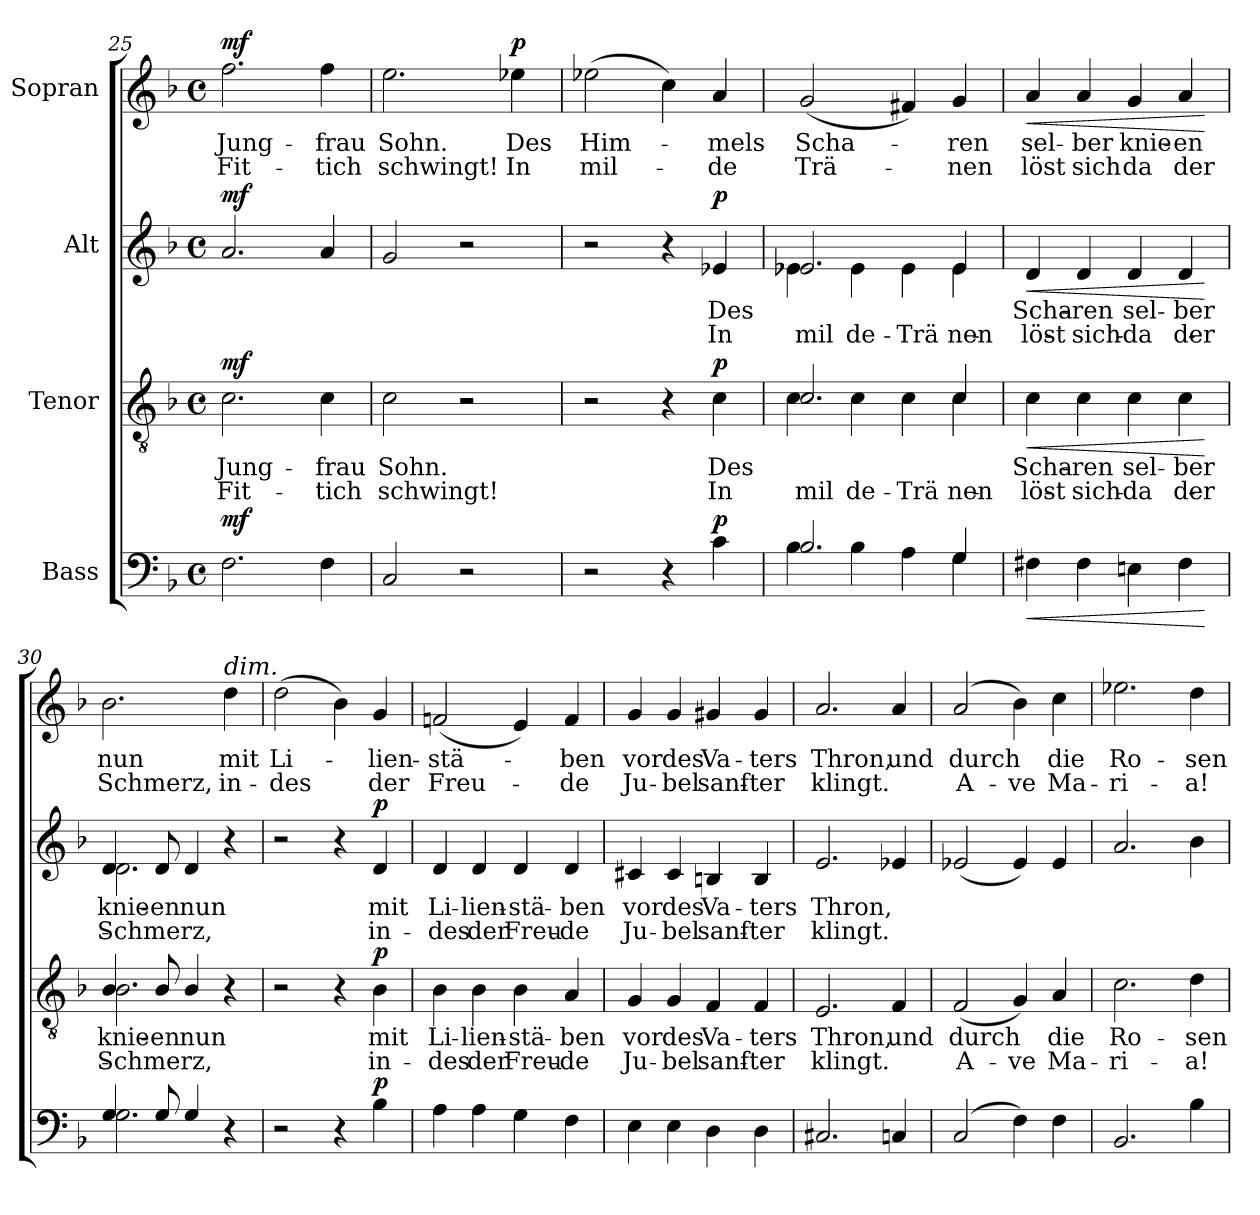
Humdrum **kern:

**kern	**dynam	**kern	**text	**text	**dynam	**kern	**text	**text	**dynam	**kern	**text	**text	**dynam
*part4	*part4	*part3	*part3	*part3	*part3	*part2	*part2	*part2	*part2	*part1	*part1	*part1	*part1
*staff4	*staff4	*staff3	*staff3	*staff3	*staff3	*staff2	*staff2	*staff2	*staff2	*staff1	*staff1	*staff1	*staff1
*I"Bass	*	*I"Tenor	*	*	*	*I"Alt	*	*	*	*I"Sopran	*	*	*
*clefF4	*	*clefGv2	*	*	*	*clefG2	*	*	*	*clefG2	*	*	*
*k[b-]	*	*k[b-]	*	*	*	*k[b-]	*	*	*	*k[b-]	*	*	*
*M4/4	*	*M4/4	*	*	*	*M4/4	*	*	*	*M4/4	*	*	*
*met(c)	*	*met(c)	*	*	*	*met(c)	*	*	*	*met(c)	*	*	*
=25	=25	=25	=25	=25	=25	=25	=25	=25	=25	=25	=25	=25	=25
!	!LO:DY:a	!	!LO:LY:b	!LO:LY:b	!LO:DY:a	!	!	!	!LO:DY:a	!	!LO:LY:b	!LO:LY:b	!LO:DY:a
2.F\	mf	2.c\	Jung-	Fit-	mf	2.a/	.	.	mf	2.ff\	Jung-	Fit-	mf
!	!	!	!LO:LY:b	!LO:LY:b	!	!	!	!	!	!	!LO:LY:b	!LO:LY:b	!
4F\	.	4c\	-frau	-tich	.	4a/	.	.	.	4ff\	-frau	-tich	.
=26	=26	=26	=26	=26	=26	=26	=26	=26	=26	=26	=26	=26	=26
!	!	!	!LO:LY:b	!LO:LY:b	!	!	!	!	!	!	!LO:LY:b	!LO:LY:b	!
2C/	.	2c\	Sohn.	schwingt!	.	2g/	.	.	.	2.ee\	Sohn.	schwingt!	.
2r	.	2r	.	.	.	2r	.	.	.	.	.	.	.
!	!	!	!	!	!	!	!	!	!	!	!LO:LY:b	!LO:LY:b	!LO:DY:a
.	.	.	.	.	.	.	.	.	.	4ee-X\	Des	In	p
=27	=27	=27	=27	=27	=27	=27	=27	=27	=27	=27	=27	=27	=27
!	!	!	!	!	!	!	!	!	!	!	!LO:LY:b	!LO:LY:b	!
2r	.	2r	.	.	.	2r	.	.	.	(2ee-X\	Him-	mil-	.
4r	.	4r	.	.	.	4r	.	.	.	4cc\)	.	.	.
!	!LO:DY:a	!	!LO:LY:b	!LO:LY:b	!LO:DY:a	!	!LO:LY:b	!LO:LY:b	!LO:DY:a	!	!LO:LY:b	!LO:LY:b	!
4c\	p	4c\	Des	In	p	4e-X/	Des	In	p	4a/	-mels	-de	.
=28	=28	=28	=28	=28	=28	=28	=28	=28	=28	=28	=28	=28	=28
*^	*	*	*	*	*	*	*	*	*	*	*	*	*
!	!	!	!	!LO:LY:b	!	!	!	!	!	!	!	!	!	!
*	*	*	*^	*	*	*	*	*	*	*	*	*	*	*
!	!	!	!	!	!	!LO:LY:b	!	!	!LO:LY:b	!	!	!	!	!	!
*	*	*	*	*	*	*	*	*^	*	*	*	*	*	*	*
!	!	!	!	!	!	!	!	!	!	!	!LO:LY:b	!	!	!LO:LY:b	!LO:LY:b	!
2.B-/	4B-\	.	2.c/	4c\	.	mil-	.	2.e-X/	4e-\	.	mil-	.	(2g/	Scha-	Trä-	.
!	!	!	!	!	!	!LO:LY:b	!	!	!	!	!LO:LY:b	!	!	!	!	!
.	4B-\	.	.	4c\	.	-de	.	.	4e-\	.	-de	.	.	.	.	.
!	!	!	!	!	!	!LO:LY:b	!	!	!	!	!LO:LY:b	!	!	!	!	!
.	4A\	.	.	4c\	.	Trä-	.	.	4e-\	.	Trä-	.	4f#X/)	.	.	.
!	!	!	!	!	!LO:LY:b	!	!	!	!	!	!	!	!	!	!	!
!	!	!	!	!	!	!LO:LY:b	!	!	!	!LO:LY:b	!	!	!	!	!	!
!	!	!	!	!	!	!	!	!	!	!	!LO:LY:b	!	!	!LO:LY:b	!LO:LY:b	!
4G/	4G\	.	4c/	4c\	.	-nen	.	4e-/	4e-\	.	-nen	.	4g/	-ren	-nen	.
!!LO:LB:g=z
=29	=29	=29	=29	=29	=29	=29	=29	=29	=29	=29	=29	=29	=29	=29	=29	=29
!	!	!LO:HP:b	!	!	!LO:LY:b	!LO:LY:b	!LO:HP:b	!	!	!LO:LY:b	!LO:LY:b	!LO:HP:b	!	!LO:LY:b	!LO:LY:b	!LO:HP:b
*v	*v	*	*	*	*	*	*	*v	*v	*	*	*	*	*	*	*
*	*	*v	*v	*	*	*	*	*	*	*	*	*	*	*
4F#X\	<	4c\	Scha-	löst	<	4d/	Scha-	löst	<	4a/	sel-	löst	<
!	!	!	!LO:LY:b	!LO:LY:b	!	!	!LO:LY:b	!LO:LY:b	!	!	!LO:LY:b	!LO:LY:b	!
4F#\	.	4c\	-ren	sich	.	4d/	-ren	sich	.	4a/	-ber	sich	.
!	!	!	!LO:LY:b	!LO:LY:b	!	!	!LO:LY:b	!LO:LY:b	!	!	!LO:LY:b	!LO:LY:b	!
4En\	.	4c\	sel-	da	.	4d/	sel-	da	.	4g/	knie-	da	.
!	!	!	!LO:LY:b	!LO:LY:b	!	!	!LO:LY:b	!LO:LY:b	!	!	!LO:LY:b	!LO:LY:b	!
4F#\	.	4c\	-ber	der	.	4d/	-ber	der	.	4a/	-en	der	.
.	[	.	.	.	[	.	.	.	[	.	.	.	[
=30	=30	=30	=30	=30	=30	=30	=30	=30	=30	=30	=30	=30	=30
*^	*	*	*	*	*	*	*	*	*	*	*	*	*
!	!	!	!	!LO:LY:b	!LO:LY:b	!	!	!LO:LY:b	!LO:LY:b	!	!	!LO:LY:b	!LO:LY:b	!
*	*	*	*^	*	*	*	*^	*	*	*	*	*	*	*
4.G/	2.G\	.	4.B-/	2.B-\	knie-	Schmerz,	.	4.d/	2.d\	knie-	Schmerz,	.	2.b-\	nun	Schmerz,	.
!	!	!	!	!	!LO:LY:b	!	!	!	!	!LO:LY:b	!	!	!	!	!	!
8G/	.	.	8B-/	.	-en	.	.	8d/	.	-en	.	.	.	.	.	.
!	!	!	!	!	!LO:LY:b	!	!	!	!	!LO:LY:b	!	!	!	!	!	!
4G/	.	.	4B-/	.	nun	.	.	4d/	.	nun	.	.	.	.	.	.
!	!	!	!	!	!	!	!	!	!	!	!	!	!LO:TX:a:i:t=dim.	!	!	!
!	!	!	!	!	!	!	!	!	!	!	!	!	!	!LO:LY:b	!LO:LY:b	!
4r	4ryy	.	4r	4ryy	.	.	.	4r	4ryy	.	.	.	4dd\	mit	in-	.
=31	=31	=31	=31	=31	=31	=31	=31	=31	=31	=31	=31	=31	=31	=31	=31	=31
!	!	!	!	!	!	!	!	!	!	!	!	!	!	!LO:LY:b	!LO:LY:b	!
*v	*v	*	*	*	*	*	*	*v	*v	*	*	*	*	*	*	*
*	*	*v	*v	*	*	*	*	*	*	*	*	*	*	*
2r	.	2r	.	.	.	2r	.	.	.	(2dd\	Li-	-des	.
4r	.	4r	.	.	.	4r	.	.	.	4b-\)	.	.	.
!	!LO:DY:a	!	!LO:LY:b	!LO:LY:b	!LO:DY:a	!	!LO:LY:b	!LO:LY:b	!LO:DY:a	!	!LO:LY:b	!LO:LY:b	!
4B-\	p	4B-\	mit	in-	p	4d/	mit	in-	p	4g/	-lien-	der	.
=32	=32	=32	=32	=32	=32	=32	=32	=32	=32	=32	=32	=32	=32
!	!	!	!LO:LY:b	!LO:LY:b	!	!	!LO:LY:b	!LO:LY:b	!	!	!LO:LY:b	!LO:LY:b	!
4A\	.	4B-\	Li-	-des	.	4d/	Li-	-des	.	(2fn/	-stä-	Freu-	.
!	!	!	!LO:LY:b	!LO:LY:b	!	!	!LO:LY:b	!LO:LY:b	!	!	!	!	!
4A\	.	4B-\	-lien-	der	.	4d/	-lien-	der	.	.	.	.	.
!	!	!	!LO:LY:b	!LO:LY:b	!	!	!LO:LY:b	!LO:LY:b	!	!	!	!	!
4G\	.	4B-\	-stä-	Freu-	.	4d/	-stä-	Freu-	.	4e/)	.	.	.
!	!	!	!LO:LY:b	!LO:LY:b	!	!	!LO:LY:b	!LO:LY:b	!	!	!LO:LY:b	!LO:LY:b	!
4F\	.	4A/	-ben	-de	.	4d/	-ben	-de	.	4f/	-ben	-de	.
!!LO:PB:g=z
=33	=33	=33	=33	=33	=33	=33	=33	=33	=33	=33	=33	=33	=33
!	!	!	!LO:LY:b	!LO:LY:b	!	!	!LO:LY:b	!LO:LY:b	!	!	!LO:LY:b	!LO:LY:b	!
4E\	.	4G/	vor	Ju-	.	4c#X/	vor	Ju-	.	4g/	vor	Ju-	.
!	!	!	!LO:LY:b	!LO:LY:b	!	!	!LO:LY:b	!LO:LY:b	!	!	!LO:LY:b	!LO:LY:b	!
4E\	.	4G/	des	-bel	.	4c#/	des	-bel	.	4g/	des	-bel	.
!	!	!	!LO:LY:b	!LO:LY:b	!	!	!LO:LY:b	!LO:LY:b	!	!	!LO:LY:b	!LO:LY:b	!
4D\	.	4F/	Va-	sanf-	.	4Bn/	Va-	sanf-	.	4g#X/	Va-	sanf-	.
!	!	!	!LO:LY:b	!LO:LY:b	!	!	!LO:LY:b	!LO:LY:b	!	!	!LO:LY:b	!LO:LY:b	!
4D\	.	4F/	-ters	-ter	.	4B/	-ters	-ter	.	4g#/	-ters	-ter	.
=34	=34	=34	=34	=34	=34	=34	=34	=34	=34	=34	=34	=34	=34
!	!	!	!LO:LY:b	!LO:LY:b	!	!	!LO:LY:b	!LO:LY:b	!	!	!LO:LY:b	!LO:LY:b	!
2.C#X/	.	2.E/	Thron,	klingt.	.	2.e/	Thron,	klingt.	.	2.a/	Thron,	klingt.	.
!	!	!	!LO:LY:b	!LO:LY:b	!	!	!	!	!	!	!LO:LY:b	!LO:LY:b	!
4Cn/	.	4F/	und	.	.	4e-X/	.	.	.	4a/	und	.	.
=35	=35	=35	=35	=35	=35	=35	=35	=35	=35	=35	=35	=35	=35
!	!	!	!LO:LY:b	!LO:LY:b	!	!	!	!	!	!	!LO:LY:b	!LO:LY:b	!
(2C/	.	(>2F/	durch	A-	.	(2e-X/	.	.	.	(2a/	durch	A-	.
!	!	!	!	!LO:LY:b	!	!	!	!	!	!	!	!LO:LY:b	!
4F\)	.	4G/)	.	-ve	.	4e-/)	.	.	.	4b-\)	.	-ve	.
!	!	!	!LO:LY:b	!LO:LY:b	!	!	!	!	!	!	!LO:LY:b	!LO:LY:b	!
4F\	.	4A/	die	Ma-	.	4e-/	.	.	.	4cc\	die	Ma-	.
=36	=36	=36	=36	=36	=36	=36	=36	=36	=36	=36	=36	=36	=36
!	!	!	!LO:LY:b	!LO:LY:b	!	!	!	!	!	!	!LO:LY:b	!LO:LY:b	!
2.BB-/	.	2.c\	Ro-	-ri-	.	2.a/	.	.	.	2.ee-X\	Ro-	-ri-	.
!	!	!	!LO:LY:b	!LO:LY:b	!	!	!	!	!	!	!LO:LY:b	!LO:LY:b	!
4B-\	.	4d\	-sen-	-a!	.	4b-\	.	.	.	4dd\	-sen-	-a!	.
=	=	=	=	=	=	=	=	=	=	=	=	=	=
*-	*-	*-	*-	*-	*-	*-	*-	*-	*-	*-	*-	*-	*-
